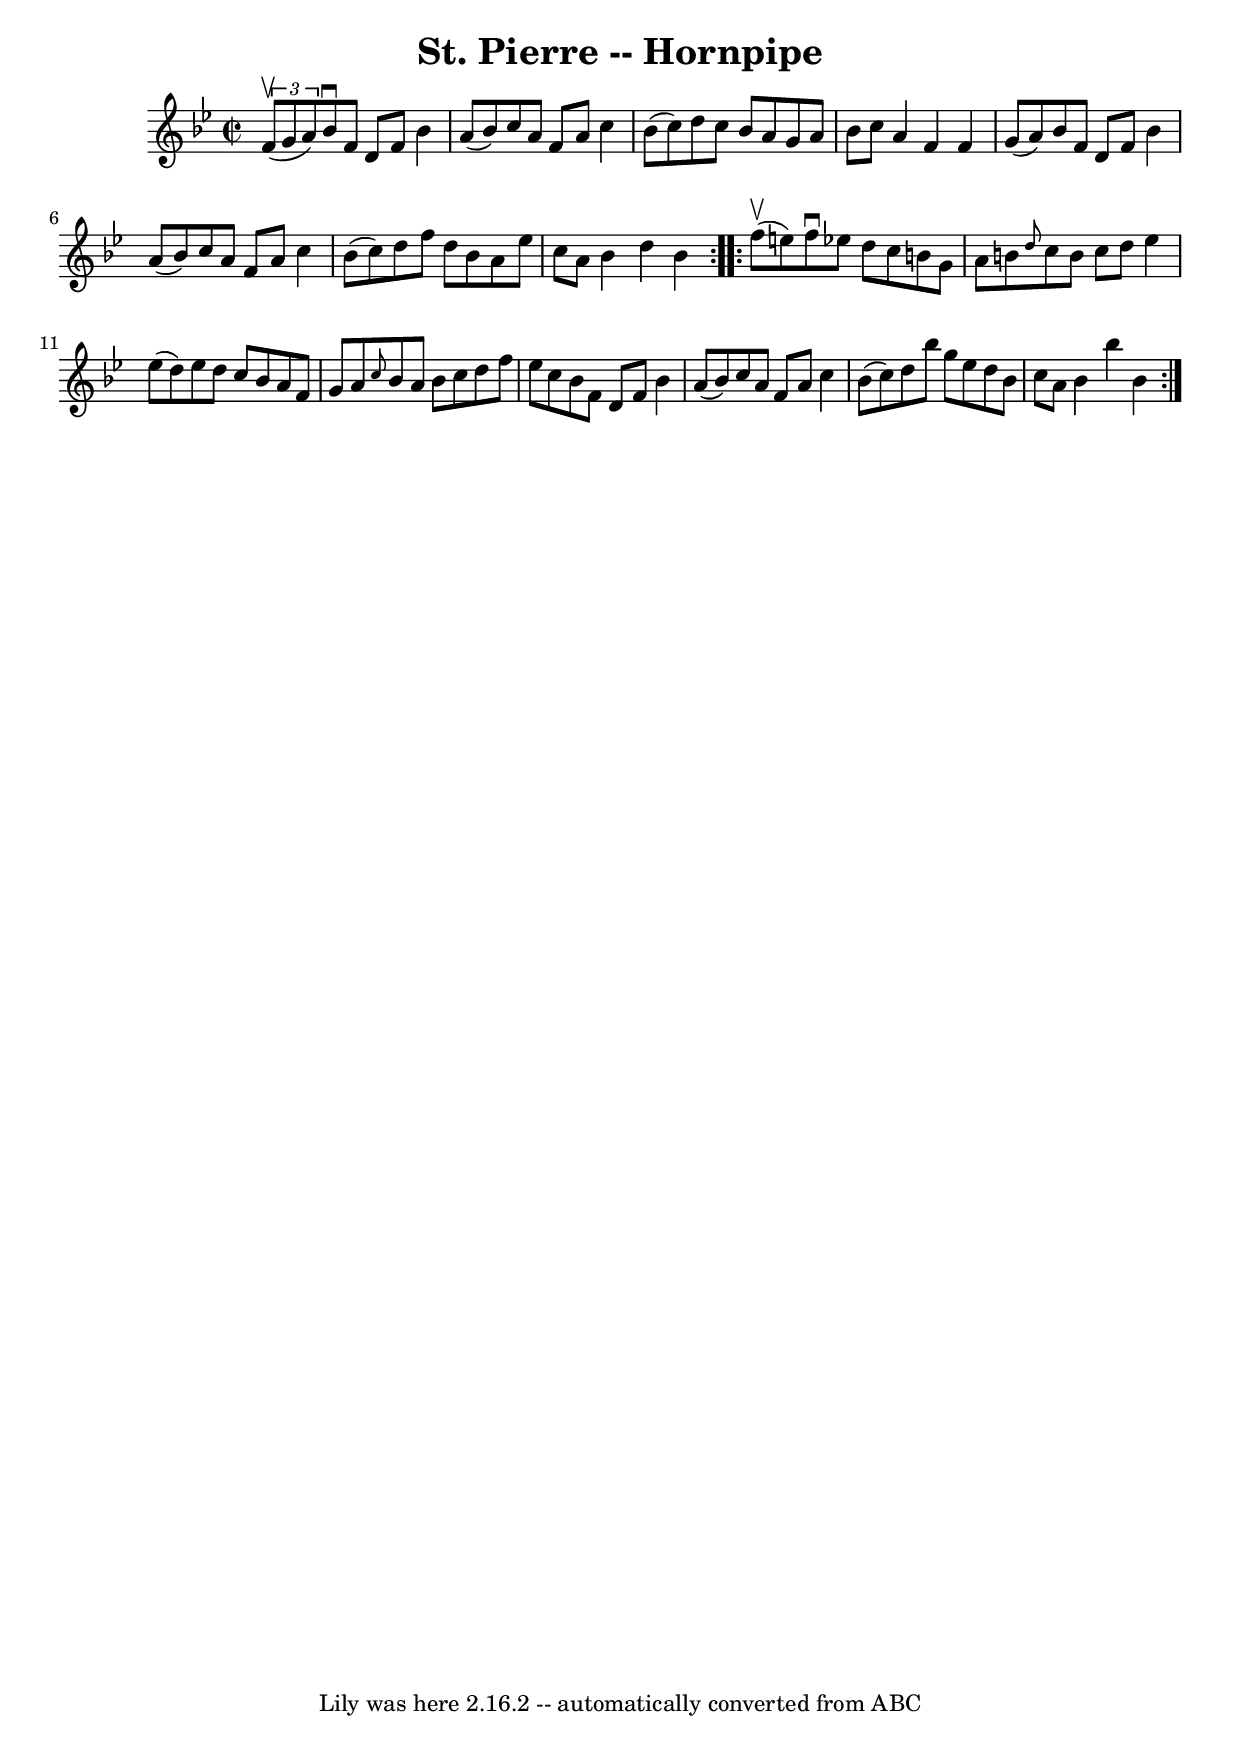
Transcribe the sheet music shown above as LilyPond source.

\version "2.16.2"
\include "Mammoth.ily"
\header {
  %% book = "Cole's 1000 Fiddle Tunes"
  crossRefNumber = "1"
  footnotes = ""
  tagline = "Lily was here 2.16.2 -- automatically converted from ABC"
  title = "St. Pierre -- Hornpipe"

}
voicedefault =  {



  \repeat volta 2 {

    \override Staff.TimeSignature #'style = #'C
    \time 2/2 
    \key bes \major   \times 2/3 { f'8 (^\upbow g'8 a'8) 
				 } 
    |
    bes'8^\downbow f'8 d'8 f'8 bes'4 a'8 (bes'8) 
    |
    c''8 a'8 f'8 a'8 c''4 bes'8 (c''8) |
    
    d''8 c''8 bes'8 a'8 g'8 a'8 bes'8 c''8  |
    a'4    
    f'4 f'4 g'8 (a'8) |
    bes'8 f'8 d'8 f'8 bes'4  
    a'8 (bes'8) |
    c''8 a'8 f'8 a'8 c''4 bes'8 (
    c''8) |
    d''8 f''8 d''8 bes'8 a'8 ees''8 c''8    
    a'8  |
    bes'4 d''4 bes'4  
  }     
  \repeat volta 2 {
    f''8 
    (^\upbow e''8) |
    f''8^\downbow ees''!8 d''8 c''8 b'8  
    g'8 a'8 b'8  |
    \grace { d''8  
	   } c''8 b'8 c''8 d''8 
    ees''4 ees''8 (d''8) |
    ees''8 d''8 c''8 bes'8    
    a'8 f'8 g'8 a'8  |
    \grace { c''8  
	   } bes'8 a'8 bes'8  
    c''8 d''8 f''8 ees''8 c''8  |
    bes'8 f'8 d'8    
    f'8 bes'4 a'8 (bes'8) |
    c''8 a'8 f'8 a'8 c''4  
    bes'8 (c''8) |
    d''8 bes''8 g''8 ees''8 d''8    
    bes'8 c''8 a'8  |
    bes'4 bes''4 bes'4  
  }   

}

\score{
  <<

    \context Staff="default"
    {
      \voicedefault 
      
    }

  >>
  \layout {
    
  }
  \midi {
  }

}
